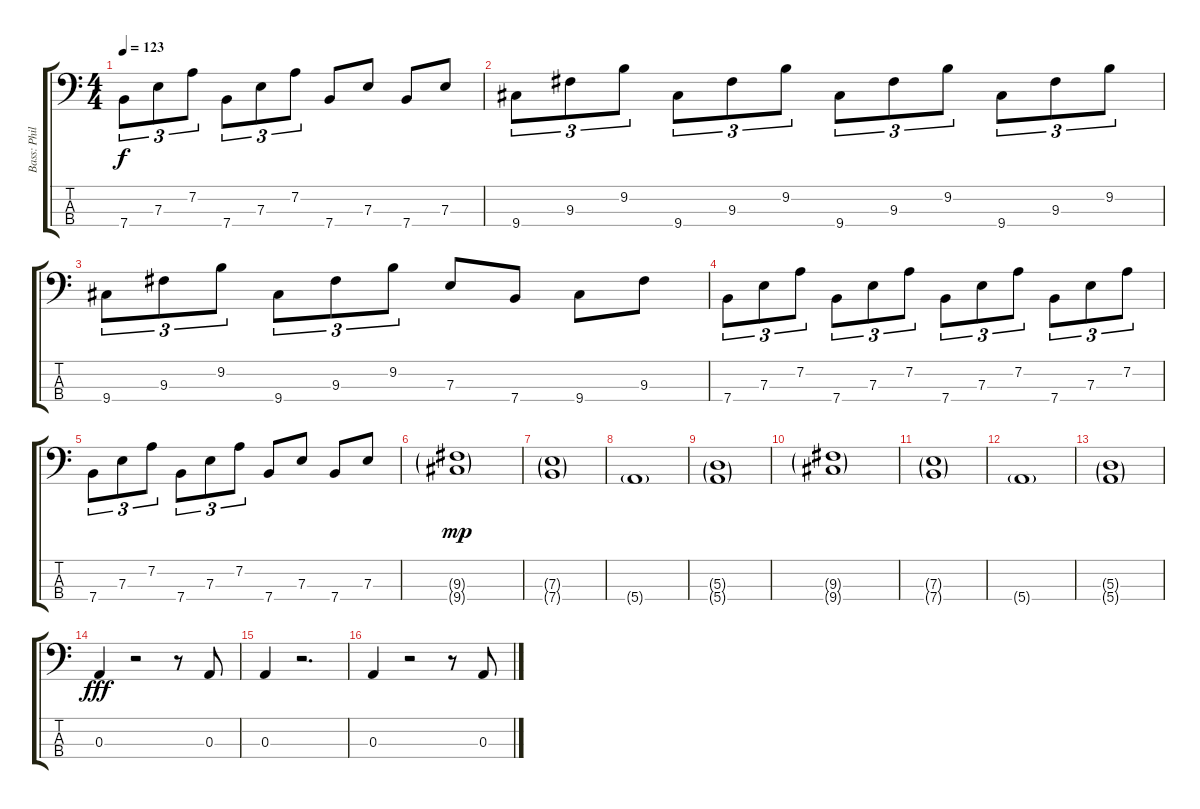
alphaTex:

\track ("Bass: Phillip" "Bass: Phil") {instrument electricbassfinger}
\staff {score tabs}
\tuning (G2 D2 A1 E1) {hide}
\ts (4 4)
\tempo 123
\clef f4
\ks c
7.4.8{tu (3 2) dy f} 7.3.8{tu (3 2)} 7.2.8{tu (3 2)} 7.4.8{tu (3 2)} 7.3.8{tu (3 2)} 7.2.8{tu (3 2)} 7.4.8 7.3.8 7.4.8 7.3.8 |
9.4.8{tu (3 2)} 9.3.8{tu (3 2)} 9.2.8{tu (3 2)} 9.4.8{tu (3 2)} 9.3.8{tu (3 2)} 9.2.8{tu (3 2)} 9.4.8{tu (3 2)} 9.3.8{tu (3 2)} 9.2.8{tu (3 2)} 9.4.8{tu (3 2)} 9.3.8{tu (3 2)} 9.2.8{tu (3 2)} |
9.4.8{tu (3 2)} 9.3.8{tu (3 2)} 9.2.8{tu (3 2)} 9.4.8{tu (3 2)} 9.3.8{tu (3 2)} 9.2.8{tu (3 2)} 7.3.8 7.4.8 9.4.8 9.3.8 |
7.4.8{tu (3 2)} 7.3.8{tu (3 2)} 7.2.8{tu (3 2)} 7.4.8{tu (3 2)} 7.3.8{tu (3 2)} 7.2.8{tu (3 2)} 7.4.8{tu (3 2)} 7.3.8{tu (3 2)} 7.2.8{tu (3 2)} 7.4.8{tu (3 2)} 7.3.8{tu (3 2)} 7.2.8{tu (3 2)} |
7.4.8{tu (3 2)} 7.3.8{tu (3 2)} 7.2.8{tu (3 2)} 7.4.8{tu (3 2)} 7.3.8{tu (3 2)} 7.2.8{tu (3 2)} 7.4.8 7.3.8 7.4.8 7.3.8 |
(9.3{g} 9.4{g}).1{dy mp} |
(7.3{g} 7.4{g}).1 |
5.4{g}.1 |
(5.3{g} 5.4{g}).1 |
(9.3{g} 9.4{g}).1 |
(7.3{g} 7.4{g}).1 |
5.4{g}.1 |
(5.3{g} 5.4{g}).1 |
0.3.4{dy fff} r.2 r.8 0.3.8 |
0.3.4 r.2{d} |
0.3.4 r.2 r.8 0.3.8
